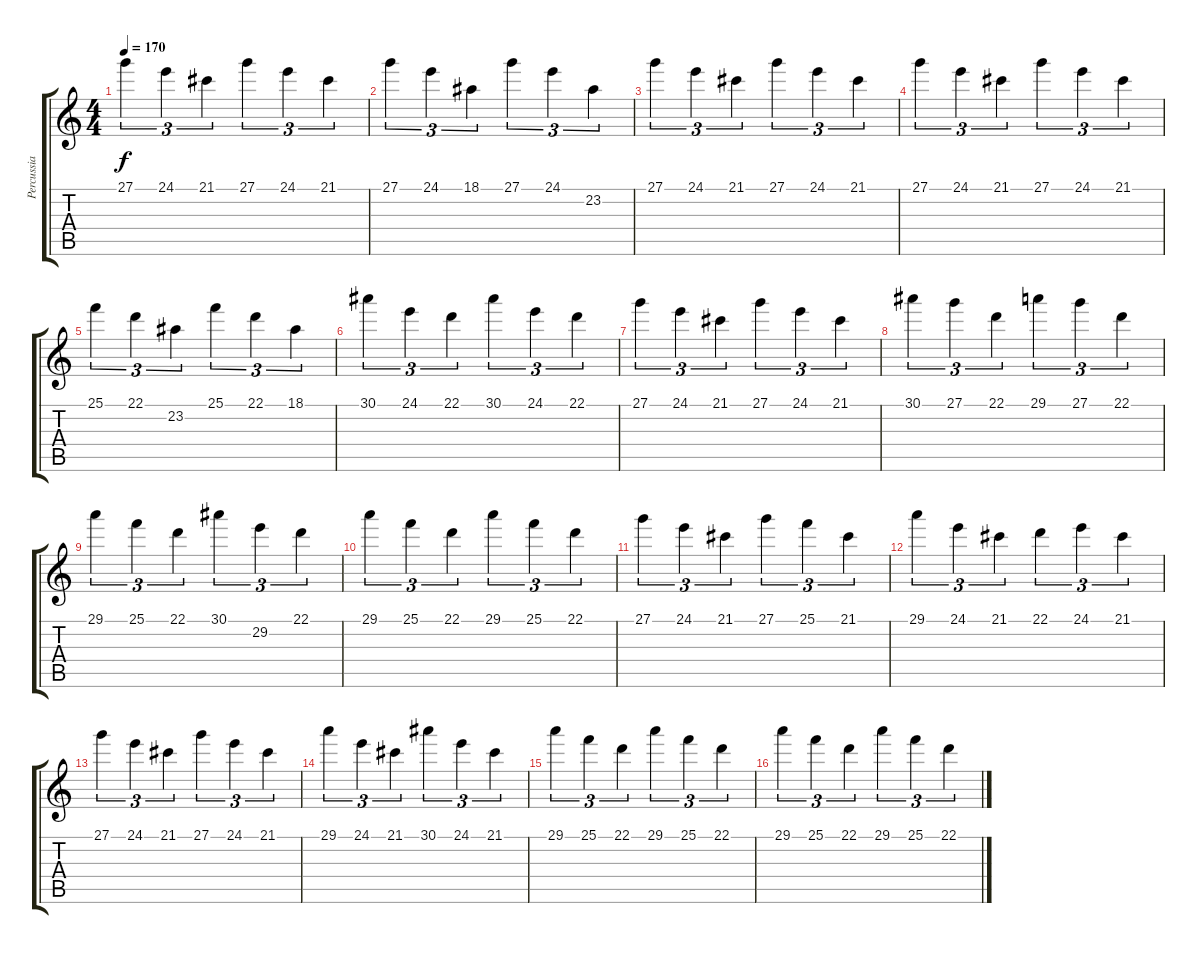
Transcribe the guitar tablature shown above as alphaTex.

\track ("Percussia " "Percussia ") {instrument musicbox}
\staff {score tabs}
\tuning (E4 B3 G3 D3 A2 E2) {hide}
\ts (4 4)
\tempo 170
\clef g2
\ks c
27.1.4{tu (3 2) dy f} 24.1.4{tu (3 2)} 21.1.4{tu (3 2)} 27.1.4{tu (3 2)} 24.1.4{tu (3 2)} 21.1.4{tu (3 2)} |
27.1.4{tu (3 2)} 24.1.4{tu (3 2)} 18.1.4{tu (3 2)} 27.1.4{tu (3 2)} 24.1.4{tu (3 2)} 23.2.4{tu (3 2)} |
27.1.4{tu (3 2)} 24.1.4{tu (3 2)} 21.1.4{tu (3 2)} 27.1.4{tu (3 2)} 24.1.4{tu (3 2)} 21.1.4{tu (3 2)} |
27.1.4{tu (3 2)} 24.1.4{tu (3 2)} 21.1.4{tu (3 2)} 27.1.4{tu (3 2)} 24.1.4{tu (3 2)} 21.1.4{tu (3 2)} |
25.1.4{tu (3 2)} 22.1.4{tu (3 2)} 23.2.4{tu (3 2)} 25.1.4{tu (3 2)} 22.1.4{tu (3 2)} 18.1.4{tu (3 2)} |
30.1.4{tu (3 2)} 24.1.4{tu (3 2)} 22.1.4{tu (3 2)} 30.1.4{tu (3 2)} 24.1.4{tu (3 2)} 22.1.4{tu (3 2)} |
27.1.4{tu (3 2)} 24.1.4{tu (3 2)} 21.1.4{tu (3 2)} 27.1.4{tu (3 2)} 24.1.4{tu (3 2)} 21.1.4{tu (3 2)} |
30.1.4{tu (3 2)} 27.1.4{tu (3 2)} 22.1.4{tu (3 2)} 29.1.4{tu (3 2)} 27.1.4{tu (3 2)} 22.1.4{tu (3 2)} |
29.1.4{tu (3 2)} 25.1.4{tu (3 2)} 22.1.4{tu (3 2)} 30.1.4{tu (3 2)} 29.2.4{tu (3 2)} 22.1.4{tu (3 2)} |
29.1.4{tu (3 2)} 25.1.4{tu (3 2)} 22.1.4{tu (3 2)} 29.1.4{tu (3 2)} 25.1.4{tu (3 2)} 22.1.4{tu (3 2)} |
27.1.4{tu (3 2)} 24.1.4{tu (3 2)} 21.1.4{tu (3 2)} 27.1.4{tu (3 2)} 25.1.4{tu (3 2)} 21.1.4{tu (3 2)} |
29.1.4{tu (3 2)} 24.1.4{tu (3 2)} 21.1.4{tu (3 2)} 22.1.4{tu (3 2)} 24.1.4{tu (3 2)} 21.1.4{tu (3 2)} |
27.1.4{tu (3 2)} 24.1.4{tu (3 2)} 21.1.4{tu (3 2)} 27.1.4{tu (3 2)} 24.1.4{tu (3 2)} 21.1.4{tu (3 2)} |
29.1.4{tu (3 2)} 24.1.4{tu (3 2)} 21.1.4{tu (3 2)} 30.1.4{tu (3 2)} 24.1.4{tu (3 2)} 21.1.4{tu (3 2)} |
29.1.4{tu (3 2) volume 2} 25.1.4{tu (3 2)} 22.1.4{tu (3 2)} 29.1.4{tu (3 2)} 25.1.4{tu (3 2)} 22.1.4{tu (3 2)} |
29.1.4{tu (3 2)} 25.1.4{tu (3 2)} 22.1.4{tu (3 2)} 29.1.4{tu (3 2)} 25.1.4{tu (3 2)} 22.1.4{tu (3 2)}
